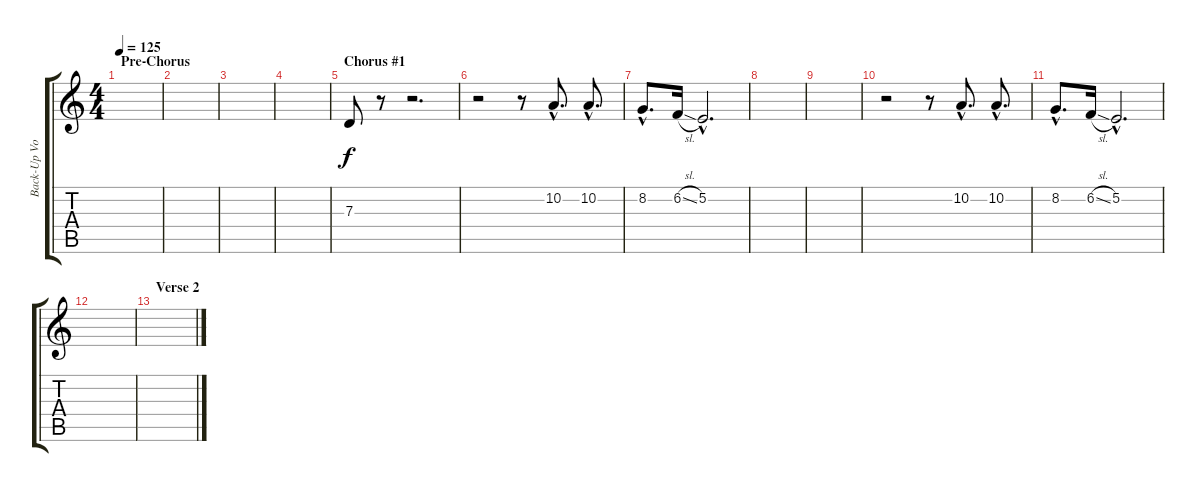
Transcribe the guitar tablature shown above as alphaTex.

\track ("Back-Up Vocals" "Back-Up Vo") {instrument oboe}
\staff {score tabs}
\tuning (E4 B3 G3 D3 A2 E2) {hide}
\ts (4 4)
\section ("" "Pre-Chorus")
\tempo 125
\clef g2
\ks c
|
|
|
|
\section ("" "Chorus #1")
7.3.8{instrument clarinet} r.8 r.2{d} |
r.2{instrument oboe} r.8 10.2{hac}.8{d} 10.2{hac}.8{d} |
8.2{hac}.8{d} 6.2{sl}.16 5.2{hac}.2{d} |
|
|
r.2 r.8 10.2{hac}.8{d} 10.2{hac}.8{d} |
8.2{hac}.8{d} 6.2{sl}.16 5.2{hac}.2{d} |
|
\section ("" "Verse 2")
